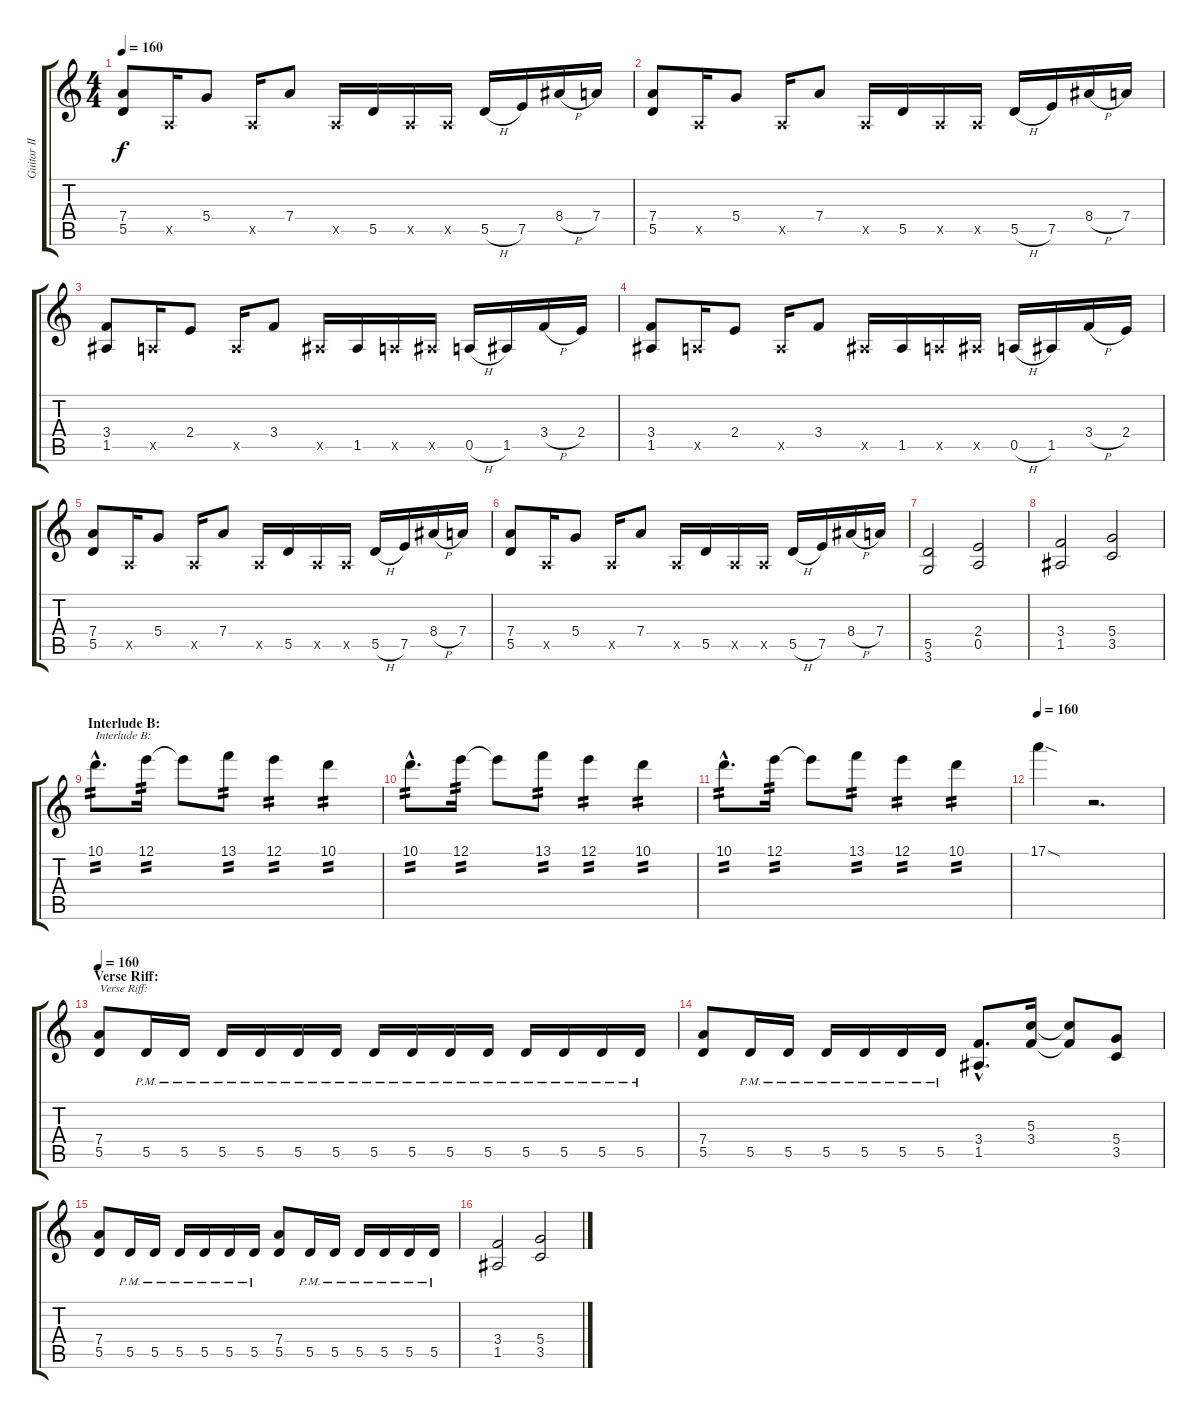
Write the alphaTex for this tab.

\track ("Guitar II" "Guitar II") {instrument distortionguitar}
\staff {score tabs}
\tuning (E4 B3 G3 D3 A2 E2) {hide}
\ts (4 4)
\tempo 160
\clef g2
\ks c
(7.4 5.5).8{dy f} 0.5{x}.16 5.4.8 0.5{x}.16 7.4.8 0.5{x}.16 5.5.16 0.5{x}.16 0.5{x}.16 5.5{h}.16 7.5.16 8.4{h}.16 7.4.16 |
(7.4 5.5).8 0.5{x}.16 5.4.8 0.5{x}.16 7.4.8 0.5{x}.16 5.5.16 0.5{x}.16 0.5{x}.16 5.5{h}.16 7.5.16 8.4{h}.16 7.4.16 |
(3.4 1.5).8 0.5{x}.16 2.4.8 0.5{x}.16 3.4.8 1.5{x}.16 1.5.16 0.5{x}.16 1.5{x}.16 0.5{h}.16 1.5.16 3.4{h}.16 2.4.16 |
(3.4 1.5).8 0.5{x}.16 2.4.8 0.5{x}.16 3.4.8 1.5{x}.16 1.5.16 0.5{x}.16 1.5{x}.16 0.5{h}.16 1.5.16 3.4{h}.16 2.4.16 |
(7.4 5.5).8 0.5{x}.16 5.4.8 0.5{x}.16 7.4.8 0.5{x}.16 5.5.16 0.5{x}.16 0.5{x}.16 5.5{h}.16 7.5.16 8.4{h}.16 7.4.16 |
(7.4 5.5).8 0.5{x}.16 5.4.8 0.5{x}.16 7.4.8 0.5{x}.16 5.5.16 0.5{x}.16 0.5{x}.16 5.5{h}.16 7.5.16 8.4{h}.16 7.4.16 |
(5.5 3.6).2 (2.4 0.5).2 |
(3.4 1.5).2 (5.4 3.5).2 |
\section ("" "Interlude B:")
10.1{hac}.8{d txt "Interlude B:" tp 2} 12.1.16{tp 2} 12.1{t}.8 13.1.8{tp 2} 12.1.4{tp 2} 10.1.4{tp 2} |
10.1{hac}.8{d tp 2} 12.1.16{tp 2} 12.1{t}.8 13.1.8{tp 2} 12.1.4{tp 2} 10.1.4{tp 2} |
10.1{hac}.8{d tp 2} 12.1.16{tp 2} 12.1{t}.8 13.1.8{tp 2} 12.1.4{tp 2} 10.1.4{tp 2} |
\tempo 160
17.1{sod}.4 r.2{d} |
\section ("" "Verse Riff:")
\tempo 160
(7.4 5.5).8{txt "Verse Riff:"} 5.5{pm}.16 5.5{pm}.16 5.5{pm}.16 5.5{pm}.16 5.5{pm}.16 5.5{pm}.16 5.5{pm}.16 5.5{pm}.16 5.5{pm}.16 5.5{pm}.16 5.5{pm}.16 5.5{pm}.16 5.5{pm}.16 5.5{pm}.16 |
(7.4 5.5).8 5.5{pm}.16 5.5{pm}.16 5.5{pm}.16 5.5{pm}.16 5.5{pm}.16 5.5{pm}.16 (3.4{hac} 1.5{hac}).8{d} (5.3 3.4).16 (5.3{t} 3.4{t}).8 (5.4 3.5).8 |
(7.4 5.5).8 5.5{pm}.16 5.5{pm}.16 5.5{pm}.16 5.5{pm}.16 5.5{pm}.16 5.5{pm}.16 (7.4 5.5).8 5.5{pm}.16 5.5{pm}.16 5.5{pm}.16 5.5{pm}.16 5.5{pm}.16 5.5{pm}.16 |
(3.4 1.5).2 (5.4 3.5).2
